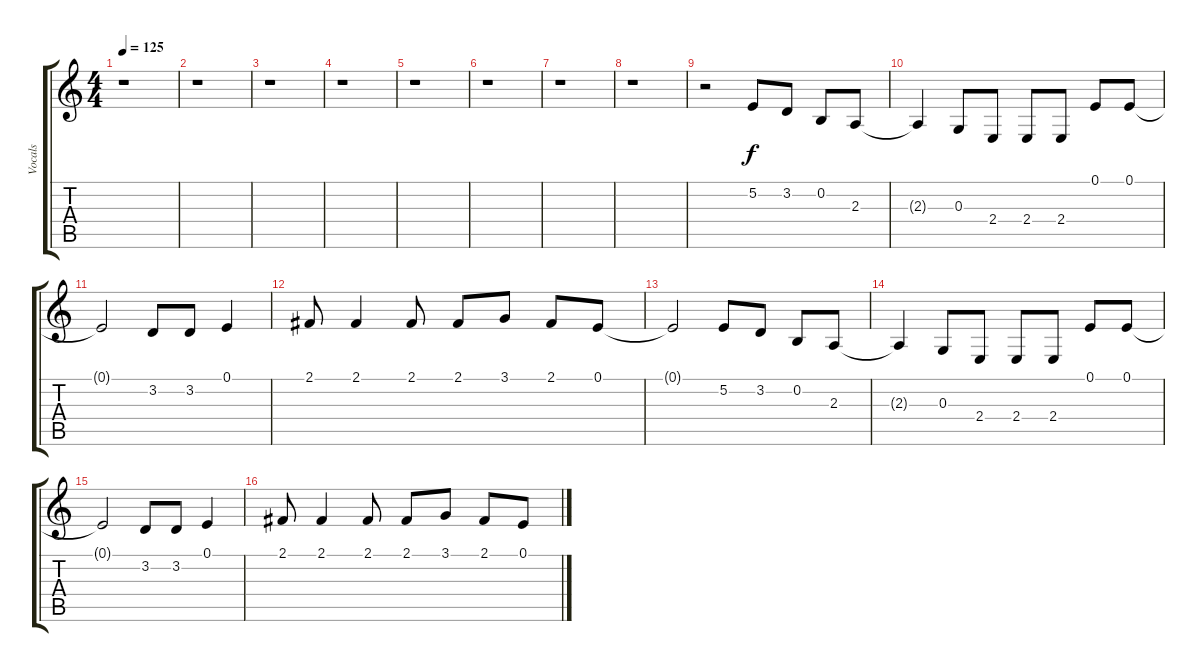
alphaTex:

\track ("Vocals" "Vocals") {instrument lead6voice}
\staff {score tabs}
\tuning (E4 B3 G3 D3 A2 E2) {hide}
\ts (4 4)
\tempo 125
\clef g2
\ks c
r.1{dy f instrument lead6voice} |
r.1 |
r.1 |
r.1 |
r.1 |
r.1 |
r.1 |
r.1 |
r.2 5.2.8 3.2.8 0.2.8 2.3.8 |
2.3{t}.4 0.3.8 2.4.8 2.4.8 2.4.8 0.1.8 0.1.8 |
0.1{t}.2 3.2.8 3.2.8 0.1.4 |
2.1.8 2.1.4 2.1.8 2.1.8 3.1.8 2.1.8 0.1.8 |
0.1{t}.2 5.2.8 3.2.8 0.2.8 2.3.8 |
2.3{t}.4 0.3.8 2.4.8 2.4.8 2.4.8 0.1.8 0.1.8 |
0.1{t}.2 3.2.8 3.2.8 0.1.4 |
2.1.8 2.1.4 2.1.8 2.1.8 3.1.8 2.1.8 0.1.8
